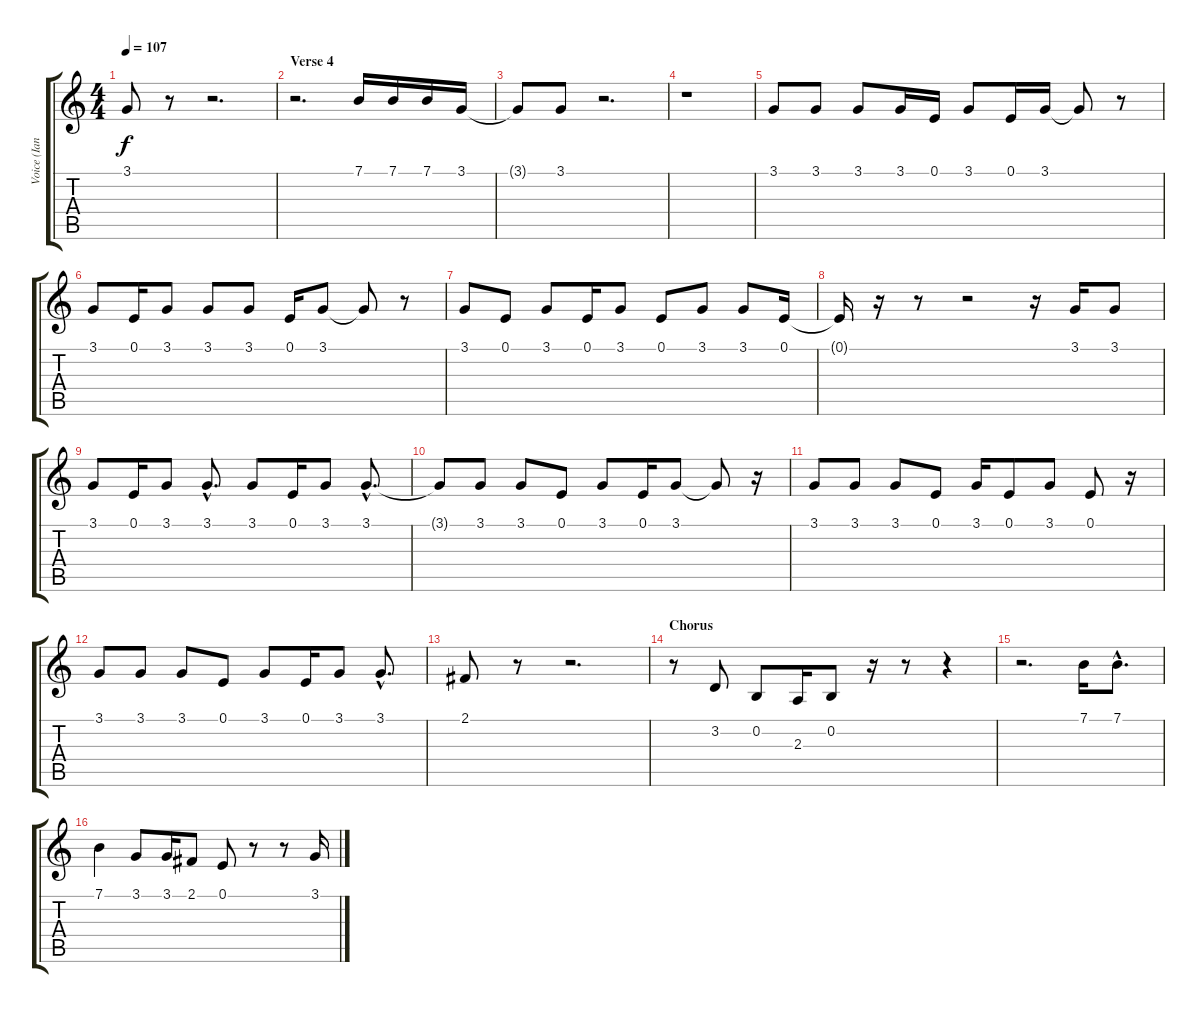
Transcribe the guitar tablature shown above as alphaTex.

\track ("Voice (Ian Gillan)" "Voice (Ian") {instrument tenorsax}
\staff {score tabs}
\tuning (E4 B3 G3 D3 A2 E2) {hide}
\ts (4 4)
\tempo 107
\clef g2
\ks c
3.1.8{dy f} r.8 r.2{d} |
\section ("" "Verse 4")
r.2{d} 7.1.16 7.1.16 7.1.16 3.1.16 |
3.1{t}.8 3.1.8 r.2{d} |
r.1 |
3.1.8 3.1.8 3.1.8 3.1.16 0.1.16 3.1.8 0.1.16 3.1.16 3.1{t}.8 r.8 |
3.1.8 0.1.16 3.1.8 3.1.8 3.1.8 0.1.16 3.1.8 3.1{t}.8 r.8 |
3.1.8 0.1.8 3.1.8 0.1.16 3.1.8 0.1.8 3.1.8 3.1.8 0.1.16 |
0.1{t}.16 r.16 r.8 r.2 r.16 3.1.16 3.1.8 |
3.1.8 0.1.16 3.1.8 3.1{hac}.8{d} 3.1.8 0.1.16 3.1.8 3.1{hac}.8{d} |
3.1{t}.8 3.1.8 3.1.8 0.1.8 3.1.8 0.1.16 3.1.8 3.1{t}.8 r.16 |
3.1.8 3.1.8 3.1.8 0.1.8 3.1.16 0.1.8 3.1.8 0.1.8 r.16 |
3.1.8 3.1.8 3.1.8 0.1.8 3.1.8 0.1.16 3.1.8 3.1{hac}.8{d} |
2.1.8 r.8 r.2{d} |
\section ("" "Chorus")
r.8 3.2.8 0.2.8 2.3.16 0.2.8 r.16 r.8 r.4 |
r.2{d} 7.1.16 7.1{hac}.8{d} |
7.1.4 3.1.8 3.1.16 2.1.8 0.1.8 r.8 r.8 3.1.16
